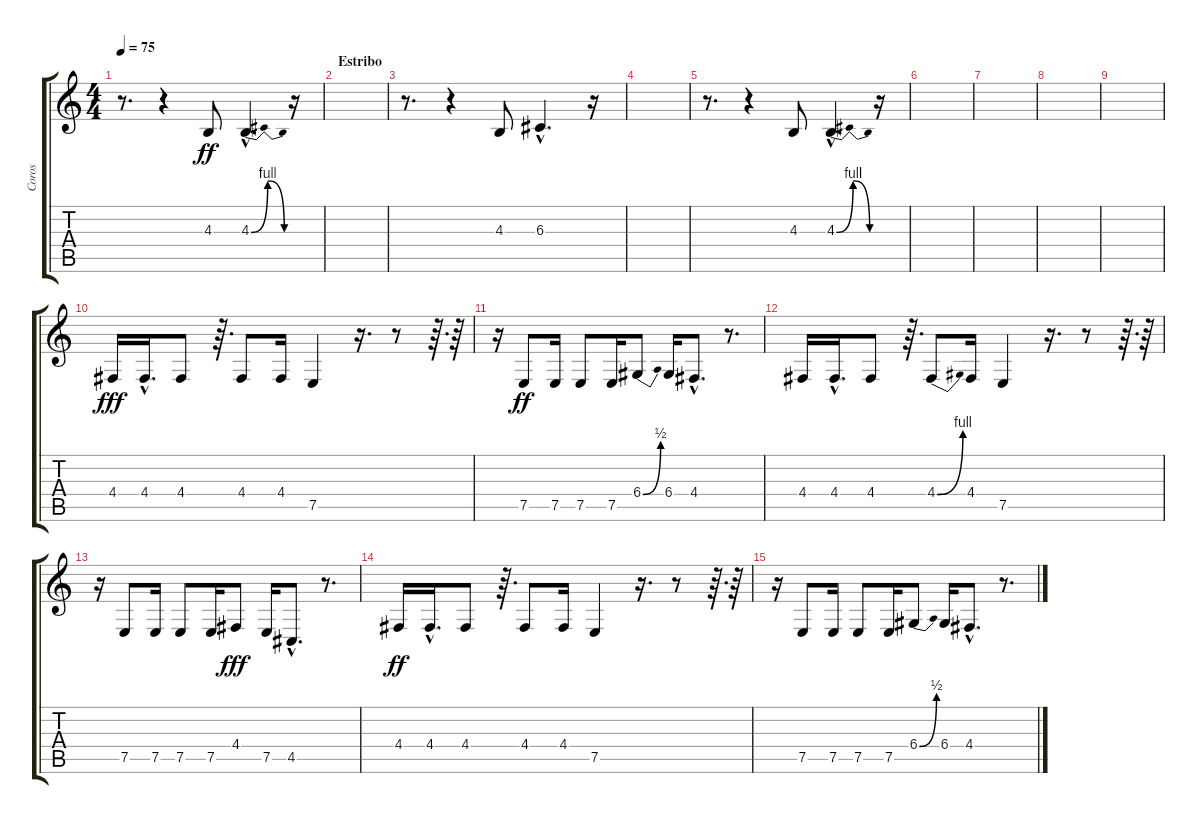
\track ("Coros" "Coros") {instrument piccolo}
\staff {score tabs}
\tuning (E4 B3 G3 D3 A2 E2) {hide}
\ts (4 4)
\tempo 75
\clef g2
\ks c
r.8{d dy ff} r.4 4.3.8 4.3{be (bendrelease 0 0 6 4 38 4 60 0) hac}.4{d} r.16 |
\section ("" "Estribo")
|
r.8{d} r.4 4.3.8 6.3{hac}.4{d} r.16 |
|
r.8{d} r.4 4.3.8 4.3{be (bendrelease 0 0 6 4 38 4 60 0) hac}.4{d} r.16 |
|
|
|
|
4.4.16{dy fff volume 12 balance 15} 4.4{hac}.16{d volume 8} 4.4.8 r.64{d} 4.4.8 4.4.16 7.5.4 r.16{d} r.8 r.64{d} r.64 |
r.16 7.5.8{dy ff} 7.5.16 7.5.8 7.5.16 6.4{be (bend 0 0 60 2)}.8 6.4.16 4.4{hac}.8{d} r.8{d} |
4.4.16{volume 5} 4.4{hac}.16{d} 4.4.8 r.64{d} 4.4{be (bend 0 0 60 4)}.8 4.4.16 7.5.4 r.16{d} r.8 r.64{d} r.64 |
r.16 7.5.8 7.5.16 7.5.8 7.5.16 4.4.8{dy fff} 7.5.16 4.5{hac}.8{d} r.8{d} |
4.4.16{dy ff volume 0} 4.4{hac}.16{d} 4.4.8 r.64{d} 4.4.8 4.4.16 7.5.4 r.16{d} r.8 r.64{d} r.64 |
r.16 7.5.8 7.5.16 7.5.8 7.5.16 6.4{be (bend 0 0 60 2)}.8 6.4.16 4.4{hac}.8{d} r.8{d}
